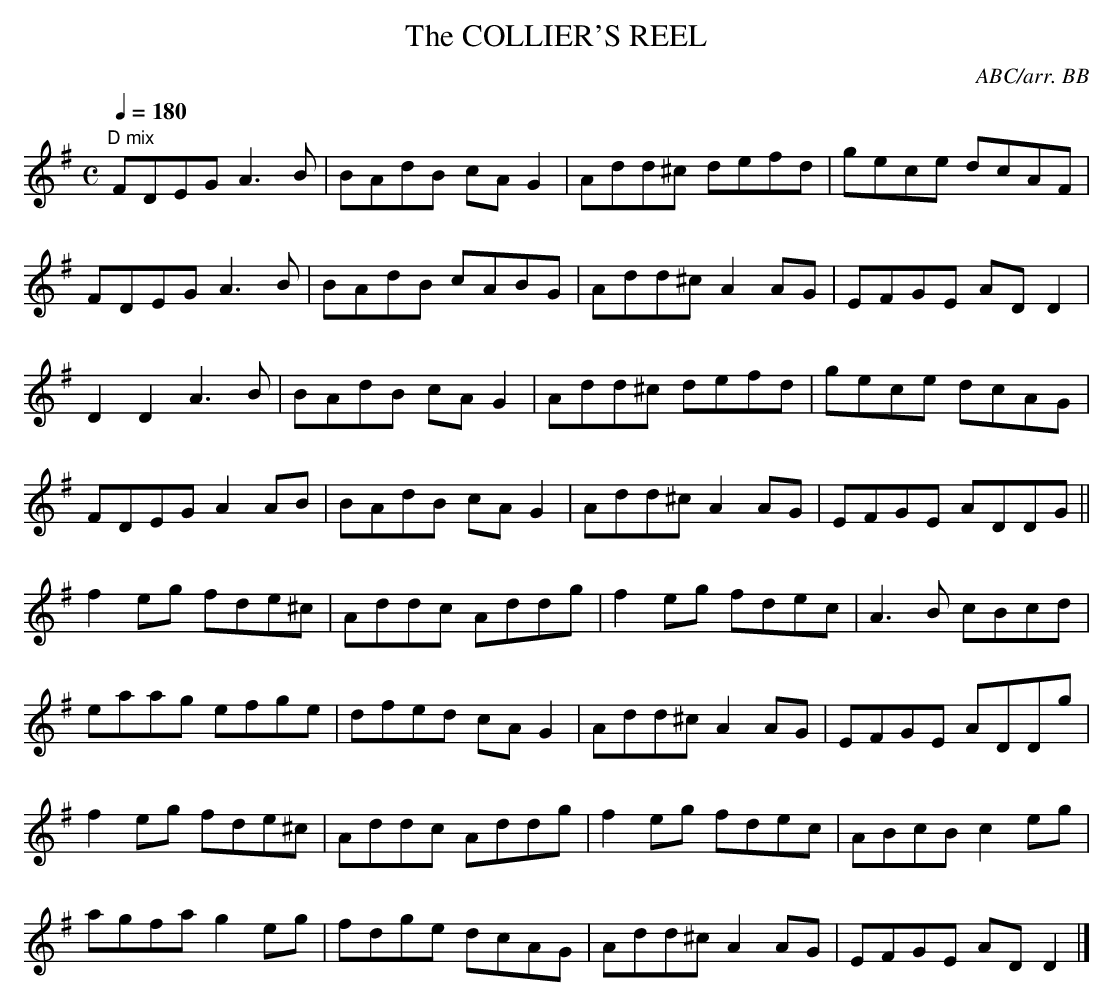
X:1
T:COLLIER'S REEL, The
C:ABC/arr. BB
M:C
L:1/8
Q:1/4=180
K:G
"D mix"
FDEG A3B|BAdB cAG2|Add^c defd|gece dcAF|
FDEG A3B|BAdB cABG|Add^c A2AG|EFGE ADD2|
D2D2 A3B|BAdB cAG2|Add^c defd|gece dcAG|
FDEG A2AB|BAdB cAG2|Add^c A2AG|EFGE ADDG||
f2eg fde^c|Addc Addg|f2eg fdec|A3B cBcd|
eaag efge|dfed cAG2|Add^c A2AG|EFGE ADDg|
f2eg fde^c|Addc Addg|f2eg fdec|ABcB c2eg|
agfa g2eg|fdge dcAG|Add^c A2AG|EFGE ADD2 |]
